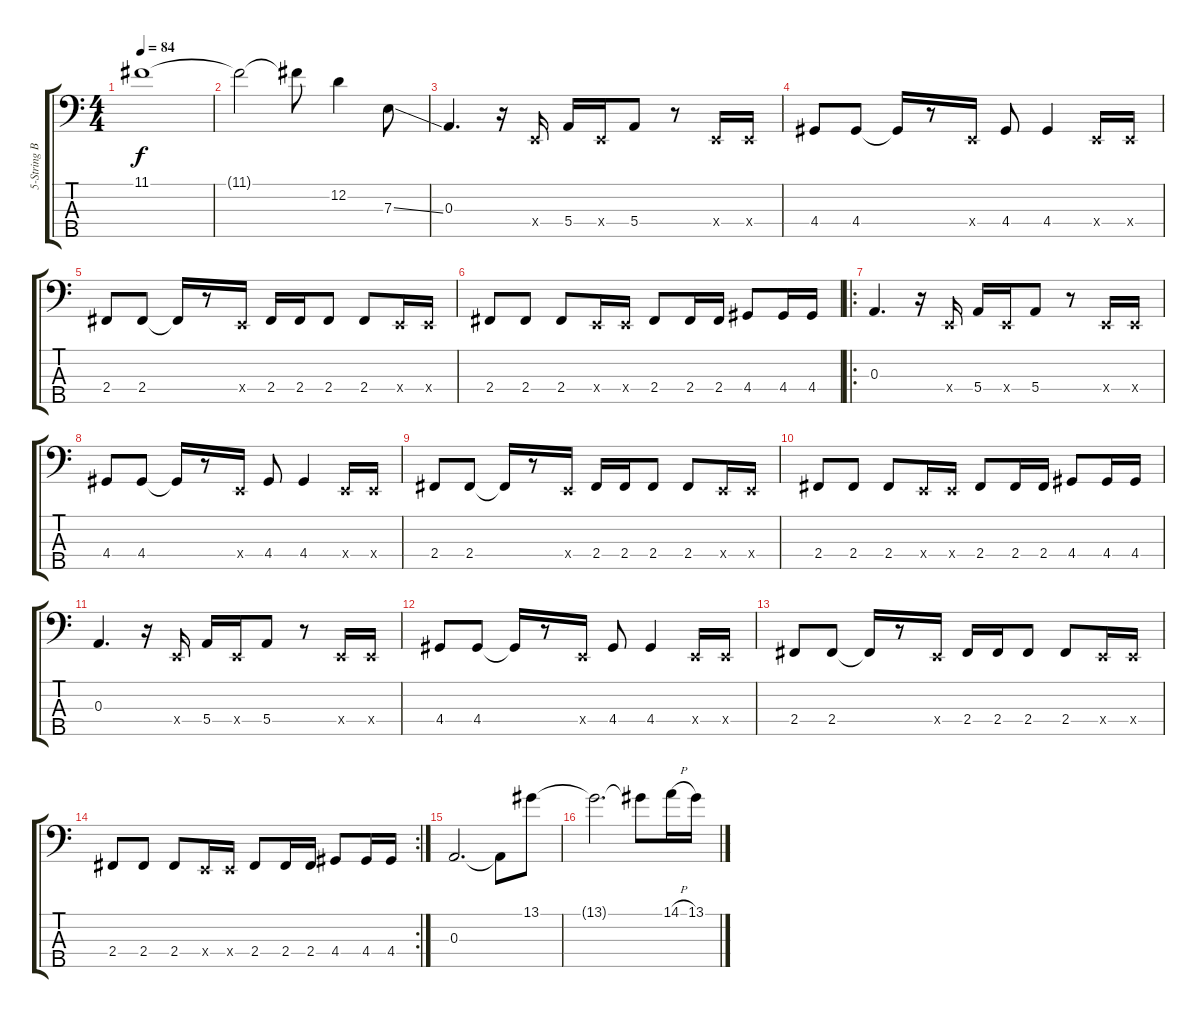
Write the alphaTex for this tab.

\track ("5-String Bass" "5-String B") {instrument electricbassfinger}
\staff {score tabs}
\tuning (G2 D2 A1 E1 B0) {hide}
\ts (4 4)
\tempo 84
\clef f4
\ks c
11.1.1{dy f} |
11.1{t}.2 11.1{t}.8 12.2.4 7.3{ss}.8 |
0.3.4{d} r.16 0.4{x}.16 5.4.16 0.4{x}.16 5.4.8 r.8 0.4{x}.16 0.4{x}.16 |
4.4.8 4.4.8 4.4{t}.16 r.8 0.4{x}.16 4.4.8 4.4.4 0.4{x}.16 0.4{x}.16 |
2.4.8 2.4.8 2.4{t}.16 r.8 0.4{x}.16 2.4.16 2.4.16 2.4.8 2.4.8 0.4{x}.16 0.4{x}.16 |
2.4.8 2.4.8 2.4.8 0.4{x}.16 0.4{x}.16 2.4.8 2.4.16 2.4.16 4.4.8 4.4.16 4.4.16 |
\ro
0.3.4{d} r.16 0.4{x}.16 5.4.16 0.4{x}.16 5.4.8 r.8 0.4{x}.16 0.4{x}.16 |
4.4.8 4.4.8 4.4{t}.16 r.8 0.4{x}.16 4.4.8 4.4.4 0.4{x}.16 0.4{x}.16 |
2.4.8 2.4.8 2.4{t}.16 r.8 0.4{x}.16 2.4.16 2.4.16 2.4.8 2.4.8 0.4{x}.16 0.4{x}.16 |
2.4.8 2.4.8 2.4.8 0.4{x}.16 0.4{x}.16 2.4.8 2.4.16 2.4.16 4.4.8 4.4.16 4.4.16 |
0.3.4{d} r.16 0.4{x}.16 5.4.16 0.4{x}.16 5.4.8 r.8 0.4{x}.16 0.4{x}.16 |
4.4.8 4.4.8 4.4{t}.16 r.8 0.4{x}.16 4.4.8 4.4.4 0.4{x}.16 0.4{x}.16 |
2.4.8 2.4.8 2.4{t}.16 r.8 0.4{x}.16 2.4.16 2.4.16 2.4.8 2.4.8 0.4{x}.16 0.4{x}.16 |
\rc 2
2.4.8 2.4.8 2.4.8 0.4{x}.16 0.4{x}.16 2.4.8 2.4.16 2.4.16 4.4.8 4.4.16 4.4.16 |
0.3.2{d} 0.3{t}.8 13.1.8 |
13.1{t}.2{d} 13.1{t}.8 14.1{h}.16 13.1.16
